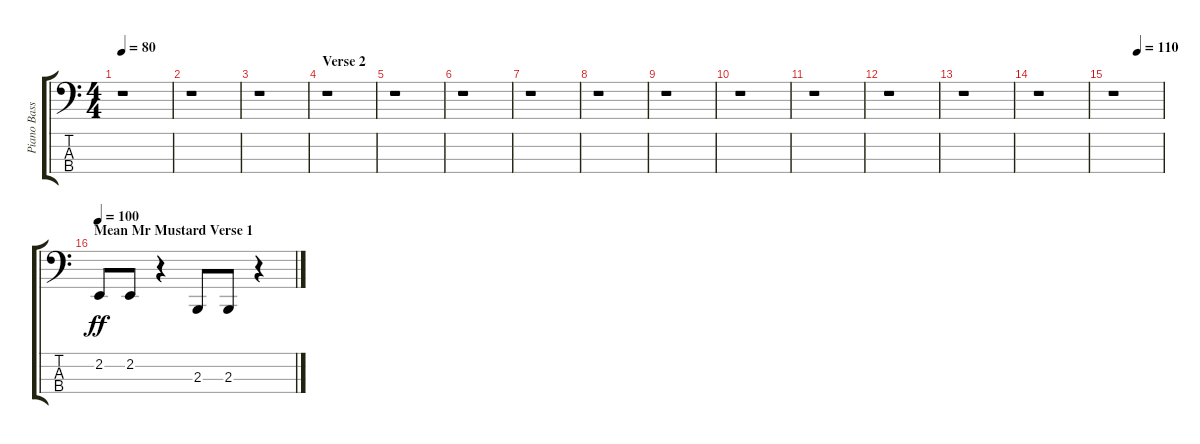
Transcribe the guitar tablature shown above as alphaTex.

\track ("Piano Bass" "Piano Bass") {instrument acousticgrandpiano}
\staff {score tabs}
\tuning (G2 D2 A1 E1) {hide}
\ts (4 4)
\tempo 80
\clef f4
\ks c
r.1{dy ff} |
r.1 |
r.1 |
\section ("" "Verse 2")
r.1 |
r.1 |
r.1 |
r.1 |
r.1 |
r.1 |
r.1 |
r.1 |
r.1 |
r.1 |
r.1 |
\tempo (110 0.5)
r.1 |
\section ("" "Mean Mr Mustard Verse 1")
\tempo 100
2.2.8 2.2.8 r.4 2.3.8 2.3.8 r.4
